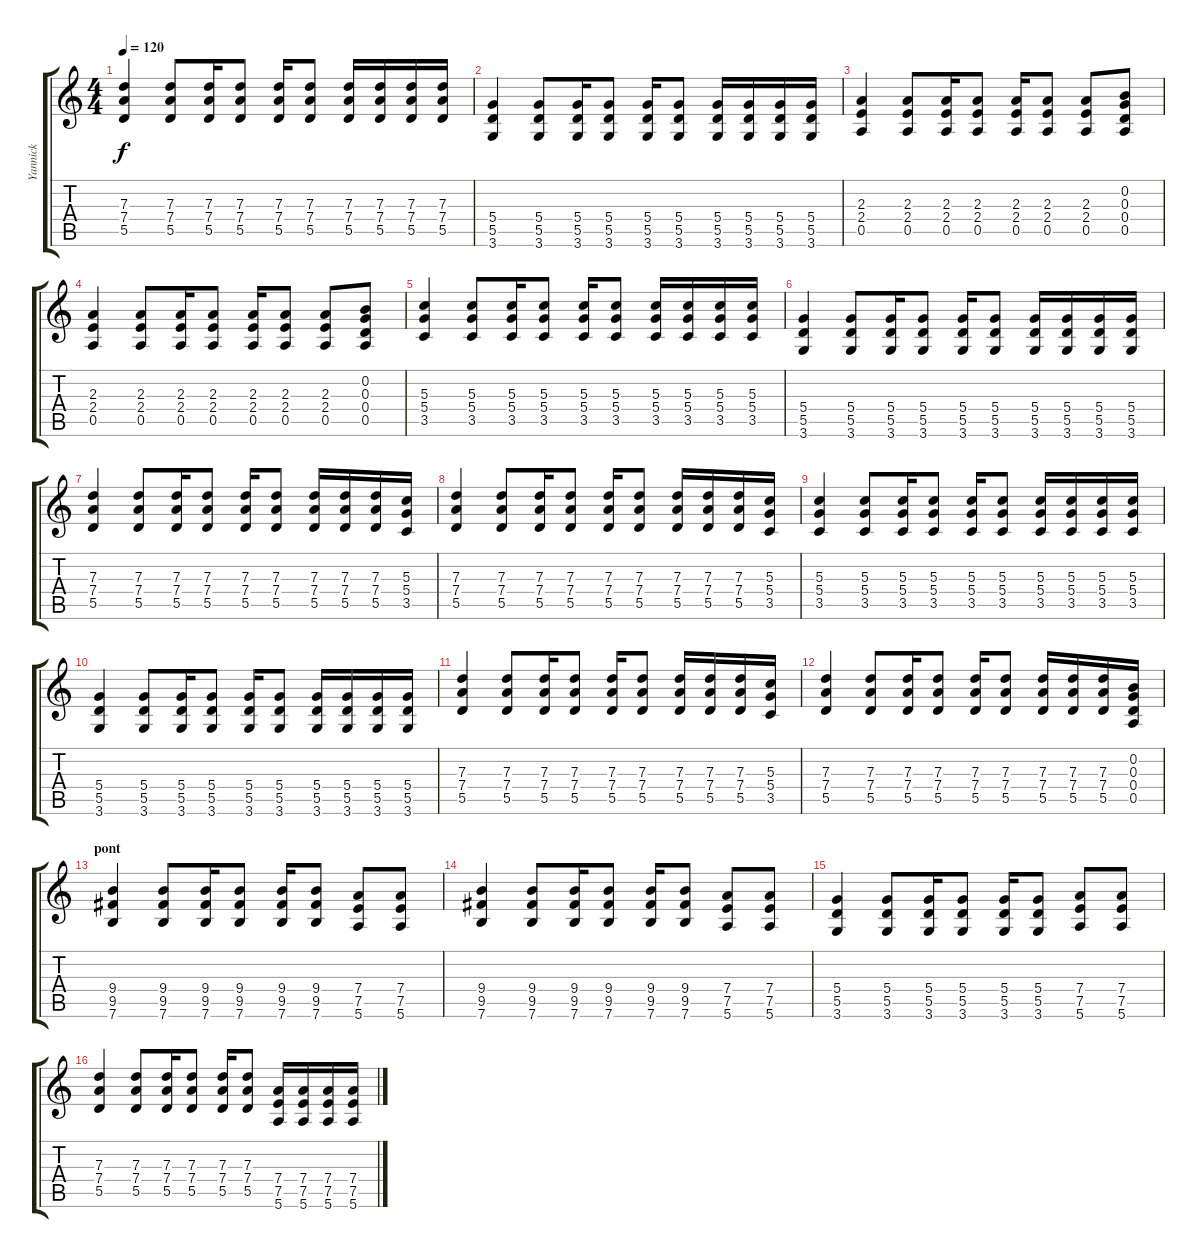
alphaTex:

\track ("Yannick" "Yannick") {instrument overdrivenguitar}
\staff {score tabs}
\tuning (E4 B3 G3 D3 A2 E2) {hide}
\ts (4 4)
\tempo 120
\clef g2
\ks c
(7.3 7.4 5.5).4{dy f} (7.3 7.4 5.5).8 (7.3 7.4 5.5).16 (7.3 7.4 5.5).8 (7.3 7.4 5.5).16 (7.3 7.4 5.5).8 (7.3 7.4 5.5).16 (7.3 7.4 5.5).16 (7.3 7.4 5.5).16 (7.3 7.4 5.5).16 |
(5.4 5.5 3.6).4 (5.4 5.5 3.6).8 (5.4 5.5 3.6).16 (5.4 5.5 3.6).8 (5.4 5.5 3.6).16 (5.4 5.5 3.6).8 (5.4 5.5 3.6).16 (5.4 5.5 3.6).16 (5.4 5.5 3.6).16 (5.4 5.5 3.6).16 |
(2.3 2.4 0.5).4 (2.3 2.4 0.5).8 (2.3 2.4 0.5).16 (2.3 2.4 0.5).8 (2.3 2.4 0.5).16 (2.3 2.4 0.5).8 (2.3 2.4 0.5).8 (0.2 0.3 0.4 0.5).8 |
(2.3 2.4 0.5).4 (2.3 2.4 0.5).8 (2.3 2.4 0.5).16 (2.3 2.4 0.5).8 (2.3 2.4 0.5).16 (2.3 2.4 0.5).8 (2.3 2.4 0.5).8 (0.2 0.3 0.4 0.5).8 |
(5.3 5.4 3.5).4 (5.3 5.4 3.5).8 (5.3 5.4 3.5).16 (5.3 5.4 3.5).8 (5.3 5.4 3.5).16 (5.3 5.4 3.5).8 (5.3 5.4 3.5).16 (5.3 5.4 3.5).16 (5.3 5.4 3.5).16 (5.3 5.4 3.5).16 |
(5.4 5.5 3.6).4 (5.4 5.5 3.6).8 (5.4 5.5 3.6).16 (5.4 5.5 3.6).8 (5.4 5.5 3.6).16 (5.4 5.5 3.6).8 (5.4 5.5 3.6).16 (5.4 5.5 3.6).16 (5.4 5.5 3.6).16 (5.4 5.5 3.6).16 |
(7.3 7.4 5.5).4 (7.3 7.4 5.5).8 (7.3 7.4 5.5).16 (7.3 7.4 5.5).8 (7.3 7.4 5.5).16 (7.3 7.4 5.5).8 (7.3 7.4 5.5).16 (7.3 7.4 5.5).16 (7.3 7.4 5.5).16 (5.3 5.4 3.5).16 |
(7.3 7.4 5.5).4 (7.3 7.4 5.5).8 (7.3 7.4 5.5).16 (7.3 7.4 5.5).8 (7.3 7.4 5.5).16 (7.3 7.4 5.5).8 (7.3 7.4 5.5).16 (7.3 7.4 5.5).16 (7.3 7.4 5.5).16 (5.3 5.4 3.5).16 |
(5.3 5.4 3.5).4 (5.3 5.4 3.5).8 (5.3 5.4 3.5).16 (5.3 5.4 3.5).8 (5.3 5.4 3.5).16 (5.3 5.4 3.5).8 (5.3 5.4 3.5).16 (5.3 5.4 3.5).16 (5.3 5.4 3.5).16 (5.3 5.4 3.5).16 |
(5.4 5.5 3.6).4 (5.4 5.5 3.6).8 (5.4 5.5 3.6).16 (5.4 5.5 3.6).8 (5.4 5.5 3.6).16 (5.4 5.5 3.6).8 (5.4 5.5 3.6).16 (5.4 5.5 3.6).16 (5.4 5.5 3.6).16 (5.4 5.5 3.6).16 |
(7.3 7.4 5.5).4 (7.3 7.4 5.5).8 (7.3 7.4 5.5).16 (7.3 7.4 5.5).8 (7.3 7.4 5.5).16 (7.3 7.4 5.5).8 (7.3 7.4 5.5).16 (7.3 7.4 5.5).16 (7.3 7.4 5.5).16 (5.3 5.4 3.5).16 |
(7.3 7.4 5.5).4 (7.3 7.4 5.5).8 (7.3 7.4 5.5).16 (7.3 7.4 5.5).8 (7.3 7.4 5.5).16 (7.3 7.4 5.5).8 (7.3 7.4 5.5).16 (7.3 7.4 5.5).16 (7.3 7.4 5.5).16 (0.2 0.3 0.4 0.5).16 |
\section ("" "pont")
(9.4 9.5 7.6).4 (9.4 9.5 7.6).8 (9.4 9.5 7.6).16 (9.4 9.5 7.6).8 (9.4 9.5 7.6).16 (9.4 9.5 7.6).8 (7.4 7.5 5.6).8 (7.4 7.5 5.6).8 |
(9.4 9.5 7.6).4 (9.4 9.5 7.6).8 (9.4 9.5 7.6).16 (9.4 9.5 7.6).8 (9.4 9.5 7.6).16 (9.4 9.5 7.6).8 (7.4 7.5 5.6).8 (7.4 7.5 5.6).8 |
(5.4 5.5 3.6).4 (5.4 5.5 3.6).8 (5.4 5.5 3.6).16 (5.4 5.5 3.6).8 (5.4 5.5 3.6).16 (5.4 5.5 3.6).8 (7.4 7.5 5.6).8 (7.4 7.5 5.6).8 |
(7.3 7.4 5.5).4 (7.3 7.4 5.5).8 (7.3 7.4 5.5).16 (7.3 7.4 5.5).8 (7.3 7.4 5.5).16 (7.3 7.4 5.5).8 (7.4 7.5 5.6).16 (7.4 7.5 5.6).16 (7.4 7.5 5.6).16 (7.4 7.5 5.6).16
